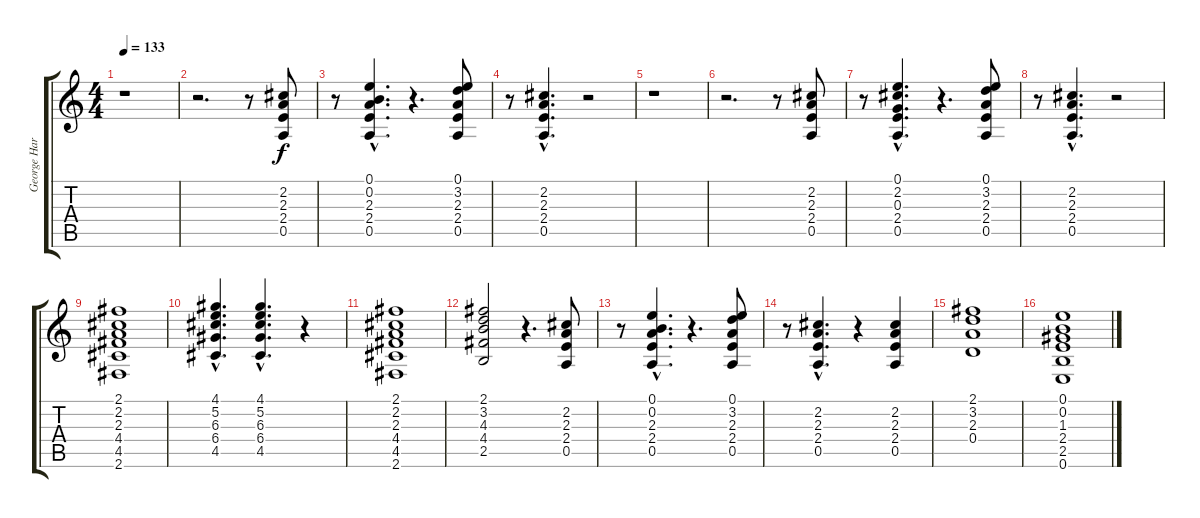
\track ("George Harrison - Guitar I" "George Har") {instrument overdrivenguitar}
\staff {score tabs}
\tuning (E4 B3 G3 D3 A2 E2) {hide}
\ts (4 4)
\tempo 133
\clef g2
\ks c
r.1{dy f} |
r.2{d} r.8 (2.2 2.3 2.4 0.5).8 |
r.8 (0.1{hac} 0.2{hac} 2.3{hac} 2.4{hac} 0.5{hac}).4{d} r.4{d} (0.1 3.2 2.3 2.4 0.5).8 |
r.8 (2.2{hac} 2.3{hac} 2.4{hac} 0.5{hac}).4{d} r.2 |
r.1 |
r.2{d} r.8 (2.2 2.3 2.4 0.5).8 |
r.8 (0.1{hac} 2.2{hac} 0.3{hac} 2.4{hac} 0.5{hac}).4{d} r.4{d} (0.1 3.2 2.3 2.4 0.5).8 |
r.8 (2.2{hac} 2.3{hac} 2.4{hac} 0.5{hac}).4{d} r.2 |
(2.1 2.2 2.3 4.4 4.5 2.6).1 |
(4.1{hac} 5.2{hac} 6.3{hac} 6.4{hac} 4.5{hac}).4{d} (4.1{hac} 5.2{hac} 6.3{hac} 6.4{hac} 4.5{hac}).4{d} r.4 |
(2.1 2.2 2.3 4.4 4.5 2.6).1 |
(2.1 3.2 4.3 4.4 2.5).2 r.4{d} (2.2 2.3 2.4 0.5).8 |
r.8 (0.1{hac} 0.2{hac} 2.3{hac} 2.4{hac} 0.5{hac}).4{d} r.4{d} (0.1 3.2 2.3 2.4 0.5).8 |
r.8 (2.2{hac} 2.3{hac} 2.4{hac} 0.5{hac}).4{d} r.4 (2.2 2.3 2.4 0.5).4 |
(2.1 3.2 2.3 0.4).1 |
(0.1 0.2 1.3 2.4 2.5 0.6).1
